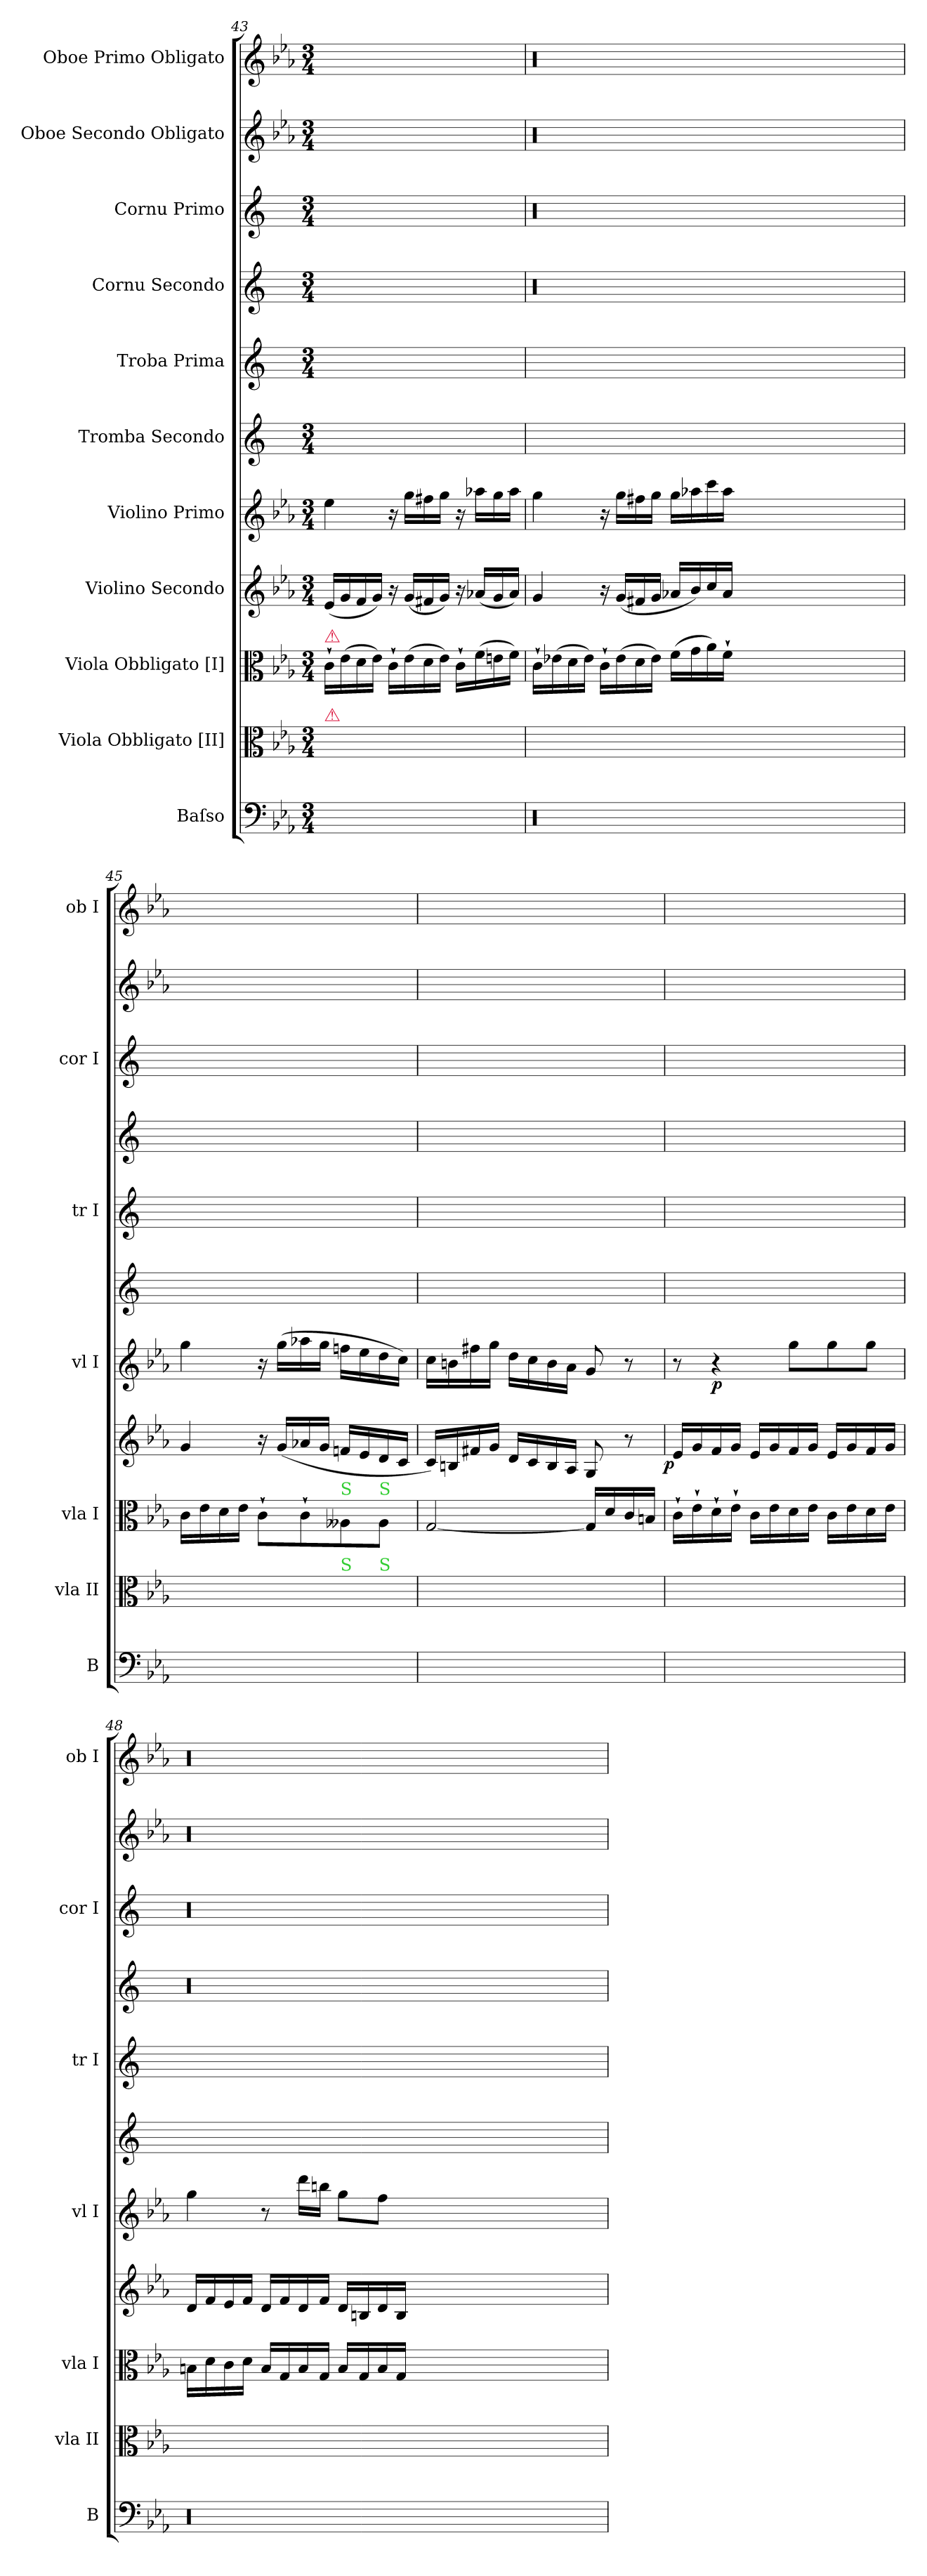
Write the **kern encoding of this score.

**kern	**kern	**kern	**kern	**dynam	**kern	**dynam	**kern	**kern	**kern	**kern	**kern	**kern
*part11	*part10	*part9	*part8	*part8	*part7	*part7	*part6	*part5	*part4	*part3	*part2	*part1
*staff11	*staff10	*staff9	*staff8	*staff8	*staff7	*staff7	*staff6	*staff5	*staff4	*staff3	*staff2	*staff1
*I"Baſso	*I"Viola Obbligato [II]	*I"Viola Obbligato [I]	*I"Violino Secondo	*	*I"Violino Primo	*	*I"Tromba Secondo	*I"Troba Prima	*I"Cornu Secondo	*I"Cornu Primo	*I"Oboe Secondo Obligato	*I"Oboe Primo Obligato
*I'B	*I'vla II	*I'vla I	*	*	*I'vl I	*	*	*I'tr I	*	*I'cor I	*	*I'ob I
*clefF4	*clefC3	*clefC3	*clefG2	*	*clefG2	*	*clefG2	*clefG2	*clefG2	*clefG2	*clefG2	*clefG2
*	*	*	*	*	*	*	*ITrd-2c-3	*ITrd-2c-3	*ITrd5c9	*ITrd5c9	*	*
*k[b-e-a-]	*k[b-e-a-]	*k[b-e-a-]	*k[b-e-a-]	*	*k[b-e-a-]	*	*k[b-e-a-]	*k[b-e-a-]	*k[b-e-a-]	*k[b-e-a-]	*k[b-e-a-]	*k[b-e-a-]
*M3/4	*M3/4	*M3/4	*M3/4	*	*M3/4	*	*M3/4	*M3/4	*M3/4	*M3/4	*M3/4	*M3/4
=43	=43	=43	=43	=43	=43	=43	=43	=43	=43	=43	=43	=43
!	!	!LO:TX:a:color=crimson:t=⚠	!	!	!	!	!	!	!	!	!	!
!	!LO:TX:a:color=crimson:t=⚠	!	!	!	!	!	!	!	!	!	!	!
2.ryy	16c`\LLyy	16c`\LL	(16e-/LL	.	4ee-\	.	2.ryy	2.ryy	2.ryy	2.ryy	2.ryy	2.ryy
.	(16e-\yy	(16e-\	16g/	.	.	.	.	.	.	.	.	.
.	16d\yy	16d\	16f/	.	.	.	.	.	.	.	.	.
.	16e-\JJyy)	16e-\JJ)	16g/JJ)	.	.	.	.	.	.	.	.	.
.	16c`\LLyy	16c`\LL	16r	.	16r	.	.	.	.	.	.	.
.	(16e-\yy	(16e-\	(16g/LL	.	16gg\LL	.	.	.	.	.	.	.
.	16d\yy	16d\	16f#X/	.	16ff#X\	.	.	.	.	.	.	.
.	16e-\JJyy)	16e-\JJ)	16g/JJ)	.	16gg\JJ	.	.	.	.	.	.	.
.	16c`\LLyy	16c`\LL	16r	.	16r	.	.	.	.	.	.	.
.	(16f\yy	(16f\	(16a-X/LL	.	16aa-X\LL	.	.	.	.	.	.	.
.	16en\yy	16en\	16g/	.	16gg\	.	.	.	.	.	.	.
.	16f\JJyy)	16f\JJ)	16a-/JJ)	.	16aa-\JJ	.	.	.	.	.	.	.
=44	=44	=44	=44	=44	=44	=44	=44	=44	=44	=44	=44	=44
!LO:N:vis=00	!	!	!	!	!	!	!	!	!LO:N:vis=00	!LO:N:vis=00	!LO:N:vis=00	!LO:N:vis=00
0.r	16c`\LLyy	16c`\LL	4g/	.	4gg\	.	2.ryy	2.ryy	0.r	0.r	0.r	0.r
.	(16e-X\yy	(16e-X\	.	.	.	.	.	.	.	.	.	.
.	16d\yy	16d\	.	.	.	.	.	.	.	.	.	.
.	16e-\JJyy)	16e-\JJ)	.	.	.	.	.	.	.	.	.	.
.	16c`\LLyy	16c`\LL	16r	.	16r	.	.	.	.	.	.	.
.	(16e-\yy	(16e-\	(16g/LL	.	16gg\LL	.	.	.	.	.	.	.
.	16d\yy	16d\	16f#X/	.	16ff#X\	.	.	.	.	.	.	.
.	16e-\JJyy)	16e-\JJ)	16g/JJ	.	16gg\JJ	.	.	.	.	.	.	.
.	(16f\LLyy	(16f\LL	16a-X/LL	.	16gg\LL	.	.	.	.	.	.	.
.	16g\yy	16g\	16b-/)	.	16aa-X\	.	.	.	.	.	.	.
.	16a-\yy)	16a-\)	16cc/	.	16ccc\	.	.	.	.	.	.	.
.	16f`<\JJyy	16f`<\JJ	16a-/JJ	.	16aa-\JJ	.	.	.	.	.	.	.
.	0ryy	0ryy	0ryy	.	0ryy	.	0ryy	0ryy	.	.	.	.
.	4ryy	4ryy	4ryy	.	4ryy	.	4ryy	4ryy	.	.	.	.
=45	=45	=45	=45	=45	=45	=45	=45	=45	=45	=45	=45	=45
2.ryy	16c\LLyy	16c\LL	4g/	.	4gg\	.	2.ryy	2.ryy	2.ryy	2.ryy	2.ryy	2.ryy
.	16e-\yy	16e-\	.	.	.	.	.	.	.	.	.	.
.	16d\yy	16d\	.	.	.	.	.	.	.	.	.	.
.	16e-\JJyy	16e-\JJ	.	.	.	.	.	.	.	.	.	.
.	8c`<\Lyy	8c`<\L	16r	.	16r	.	.	.	.	.	.	.
.	.	.	(16g/LL	.	(16gg\LL	.	.	.	.	.	.	.
.	8c`<\yy	8c`<\	16a-X/	.	16aa-X\	.	.	.	.	.	.	.
.	.	.	16g/JJ	.	16gg\JJ	.	.	.	.	.	.	.
!	!	!LO:TX:a:color=limegreen:t=S	!	!	!	!	!	!	!	!	!	!
!	!LO:TX:a:color=limegreen:t=S	!	!	!	!	!	!	!	!	!	!	!
.	8A--X\yy	8A--X\	16fn/LL	.	16ffn\LL	.	.	.	.	.	.	.
.	.	.	16e-/	.	16ee-\	.	.	.	.	.	.	.
!	!	!LO:TX:a:color=limegreen:t=S	!	!	!	!	!	!	!	!	!	!
!	!LO:TX:a:color=limegreen:t=S	!	!	!	!	!	!	!	!	!	!	!
.	8A--\Jyy	8A--\J	16d/	.	16dd\	.	.	.	.	.	.	.
.	.	.	16c/JJ	.	16cc\JJ)	.	.	.	.	.	.	.
=46	=46	=46	=46	=46	=46	=46	=46	=46	=46	=46	=46	=46
2.ryy	[2G/yy	[2G/	16c/LL)	.	16cc\LL	.	2.ryy	2.ryy	2.ryy	2.ryy	2.ryy	2.ryy
.	.	.	16Bn/	.	16bn\	.	.	.	.	.	.	.
.	.	.	16f#X/	.	16ff#X\	.	.	.	.	.	.	.
.	.	.	16g/JJ	.	16gg\JJ	.	.	.	.	.	.	.
.	.	.	16d/LL	.	16dd\LL	.	.	.	.	.	.	.
.	.	.	16c/	.	16cc\	.	.	.	.	.	.	.
.	.	.	16B/	.	16b\	.	.	.	.	.	.	.
.	.	.	16A-/JJ	.	16a-\JJ	.	.	.	.	.	.	.
.	16G/LLyy]	16G/LL]	8G/	.	8g/	.	.	.	.	.	.	.
.	16d/yy	16d/	.	.	.	.	.	.	.	.	.	.
.	16c/yy	16c/	8r	.	8r	.	.	.	.	.	.	.
.	16Bn/JJyy	16Bn/JJ	.	.	.	.	.	.	.	.	.	.
=47	=47	=47	=47	=47	=47	=47	=47	=47	=47	=47	=47	=47
!	!	!	!	!LO:DY:rj	!	!	!	!	!	!	!	!
2.ryy	16c`\LLyy	16c`\LL	16e-/LL	p	8r	.	2.ryy	2.ryy	2.ryy	2.ryy	2.ryy	2.ryy
.	16e-`\yy	16e-`\	16g/	.	.	.	.	.	.	.	.	.
.	16d`\yy	16d`\	16f/	.	4r	p	.	.	.	.	.	.
.	16e-`\JJyy	16e-`\JJ	16g/JJ	.	.	.	.	.	.	.	.	.
.	16c\LLyy	16c\LL	16e-/LL	.	.	.	.	.	.	.	.	.
.	16e-\yy	16e-\	16g/	.	.	.	.	.	.	.	.	.
.	16d\yy	16d\	16f/	.	8gg\L	.	.	.	.	.	.	.
.	16e-\JJyy	16e-\JJ	16g/JJ	.	.	.	.	.	.	.	.	.
.	16c\LLyy	16c\LL	16e-/LL	.	8gg\	.	.	.	.	.	.	.
.	16e-\yy	16e-\	16g/	.	.	.	.	.	.	.	.	.
.	16d\yy	16d\	16f/	.	8gg\J	.	.	.	.	.	.	.
.	16e-\JJyy	16e-\JJ	16g/JJ	.	.	.	.	.	.	.	.	.
=48	=48	=48	=48	=48	=48	=48	=48	=48	=48	=48	=48	=48
!LO:N:vis=00	!	!	!	!	!	!	!	!	!LO:N:vis=00	!LO:N:vis=00	!LO:N:vis=00	!LO:N:vis=00
0.r	16Bn\LLyy	16Bn\LL	16d/LL	.	4gg\	.	2.ryy	2.ryy	0.r	0.r	0.r	0.r
.	16d\yy	16d\	16f/	.	.	.	.	.	.	.	.	.
.	16c\yy	16c\	16e-/	.	.	.	.	.	.	.	.	.
.	16d\JJyy	16d\JJ	16f/JJ	.	.	.	.	.	.	.	.	.
.	16B/LLyy	16B/LL	16d/LL	.	8r	.	.	.	.	.	.	.
.	16G/yy	16G/	16f/	.	.	.	.	.	.	.	.	.
.	16B/yy	16B/	16d/	.	16ddd\LL	.	.	.	.	.	.	.
.	16G/JJyy	16G/JJ	16f/JJ	.	16bbn\JJ	.	.	.	.	.	.	.
.	16B/LLyy	16B/LL	16d/LL	.	8gg\L	.	.	.	.	.	.	.
.	16G/yy	16G/	16Bn/	.	.	.	.	.	.	.	.	.
.	16B/yy	16B/	16d/	.	8ff\J	.	.	.	.	.	.	.
.	16G/JJyy	16G/JJ	16B/JJ	.	.	.	.	.	.	.	.	.
.	0ryy	0ryy	0ryy	.	0ryy	.	0ryy	0ryy	.	.	.	.
.	4ryy	4ryy	4ryy	.	4ryy	.	4ryy	4ryy	.	.	.	.
=	=	=	=	=	=	=	=	=	=	=	=	=
*-	*-	*-	*-	*-	*-	*-	*-	*-	*-	*-	*-	*-
